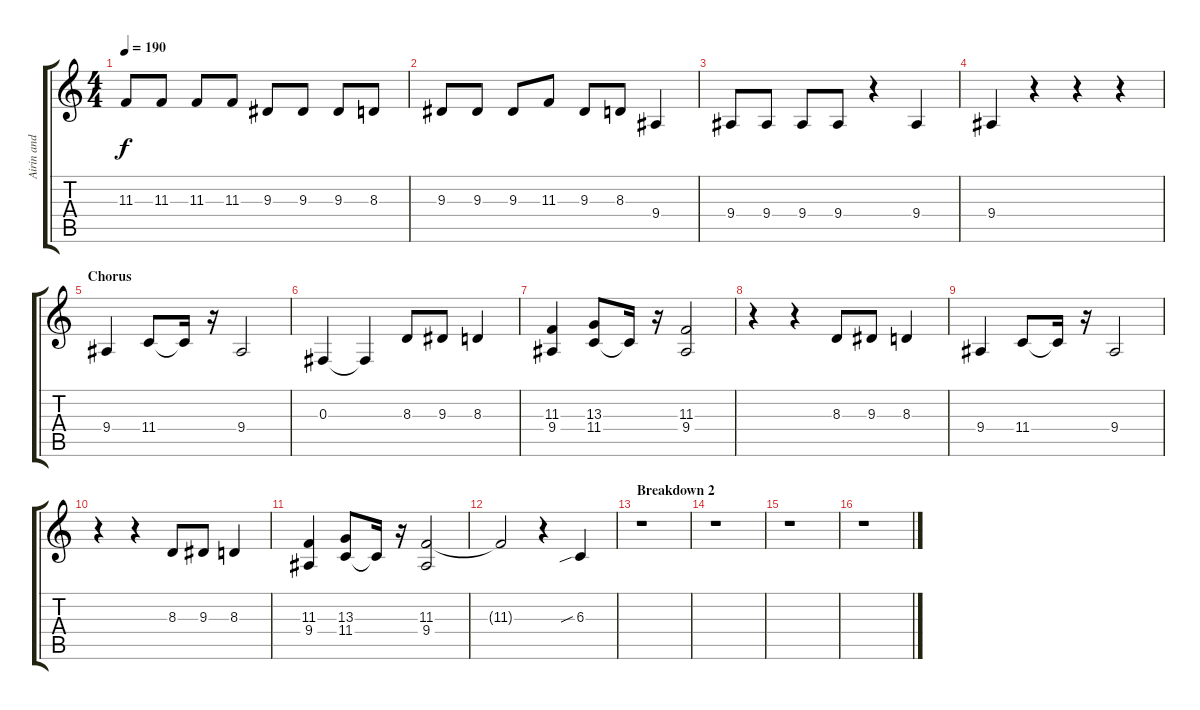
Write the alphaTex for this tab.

\track ("Airin and Ben (Backing Vocals)" "Airin and ") {instrument clarinet}
\staff {score tabs}
\tuning (Eb4 Bb3 Gb3 Db3 Ab2 Eb2) {hide}
\ts (4 4)
\tempo 190
\clef g2
\ks c
11.3.8{dy f} 11.3.8 11.3.8 11.3.8 9.3.8 9.3.8 9.3.8 8.3.8 |
9.3.8 9.3.8 9.3.8 11.3.8 9.3.8 8.3.8 9.4.4 |
9.4.8 9.4.8 9.4.8 9.4.8 r.4 9.4.4 |
9.4.4 r.4 r.4 r.4 |
\section ("" "Chorus ")
9.4.4 11.4.8 11.4{t}.16 r.16 9.4.2 |
0.3.4 0.3{t}.4 8.3.8 9.3.8 8.3.4 |
(11.3 9.4).4 (13.3 11.4).8 11.4{t}.16 r.16 (11.3 9.4).2 |
r.4 r.4 8.3.8 9.3.8 8.3.4 |
9.4.4 11.4.8 11.4{t}.16 r.16 9.4.2 |
r.4 r.4 8.3.8 9.3.8 8.3.4 |
(11.3 9.4).4 (13.3 11.4).8 11.4{t}.16 r.16 (11.3 9.4).2 |
11.3{t}.2 r.4 6.3{sib}.4 |
\section ("" "Breakdown 2")
r.1 |
r.1 |
r.1 |
r.1
